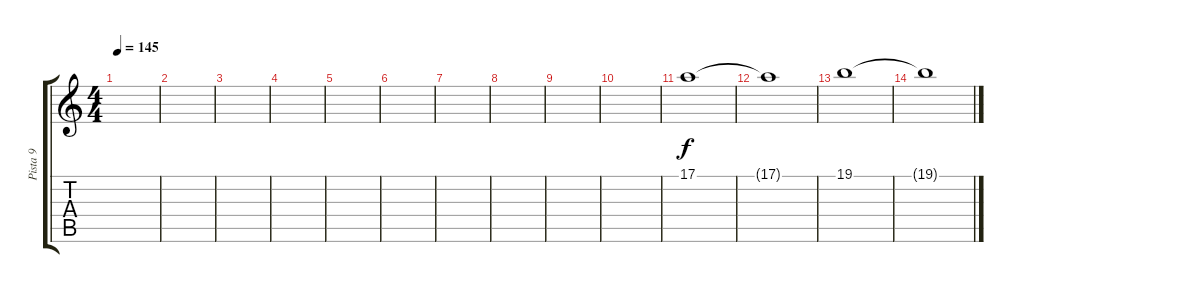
\track ("Pista 9" "Pista 9") {instrument drawbarorgan}
\staff {score tabs}
\tuning (E4 B3 G3 D3 A2 E2) {hide}
\ts (4 4)
\tempo 145
\clef g2
\ks c
|
|
|
|
|
|
|
|
|
|
17.1.1 |
17.1{t}.1 |
19.1.1 |
19.1{t}.1
